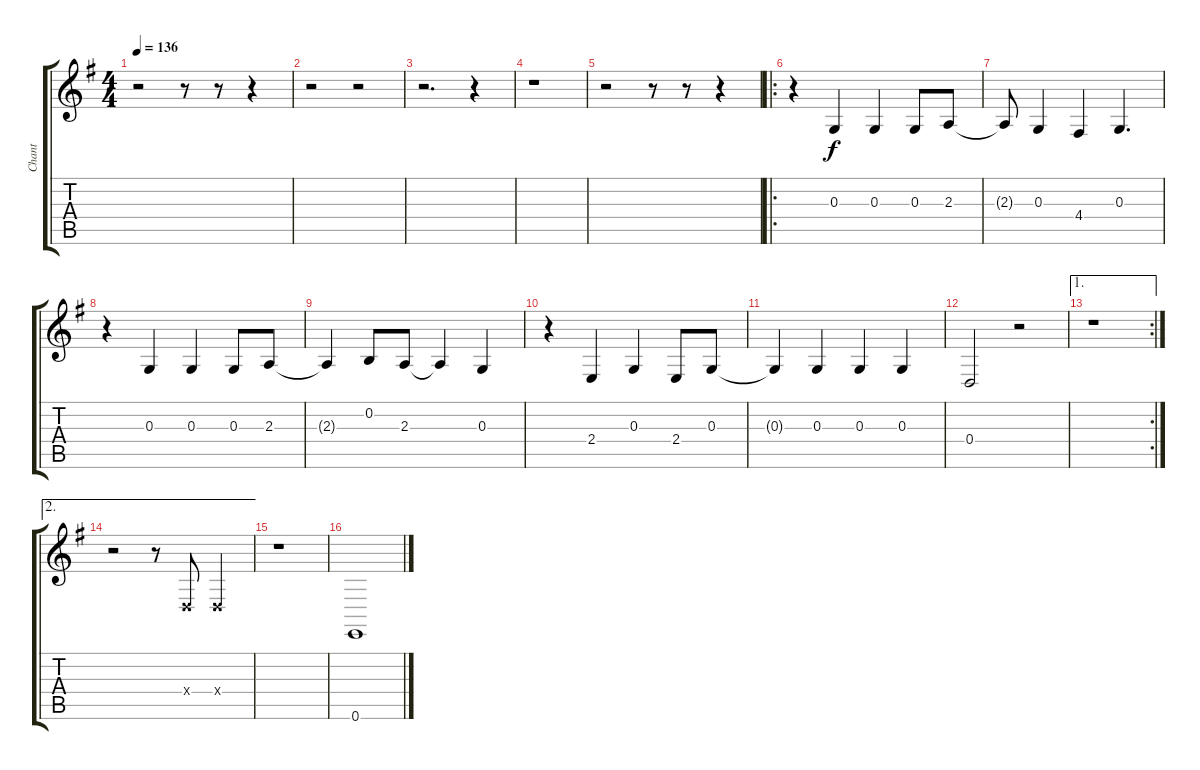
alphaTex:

\track ("Chant" "Chant") {instrument flute}
\staff {score tabs}
\tuning (E4 B3 G3 D3 A2 E2) {hide}
\ts (4 4)
\tempo 136
\clef g2
\ks g
r.2{dy f} r.8 r.8 r.4 |
r.2 r.2 |
r.2{d} r.4 |
r.1 |
r.2 r.8 r.8 r.4 |
\ro
r.4 0.3.4 0.3.4 0.3.8 2.3.8 |
2.3{t}.8 0.3.4 4.4.4 0.3.4{d} |
r.4 0.3.4 0.3.4 0.3.8 2.3.8 |
2.3{t}.4 0.2.8 2.3.8 2.3{t}.4 0.3.4 |
r.4 2.4.4 0.3.4 2.4.8 0.3.8 |
0.3{t}.4 0.3.4 0.3.4 0.3.4 |
0.4.2 r.2 |
\ae 1
\rc 2
r.1 |
\ae 2
r.2 r.8 0.4{x}.8 0.4{x}.4 |
r.1 |
0.6.1
